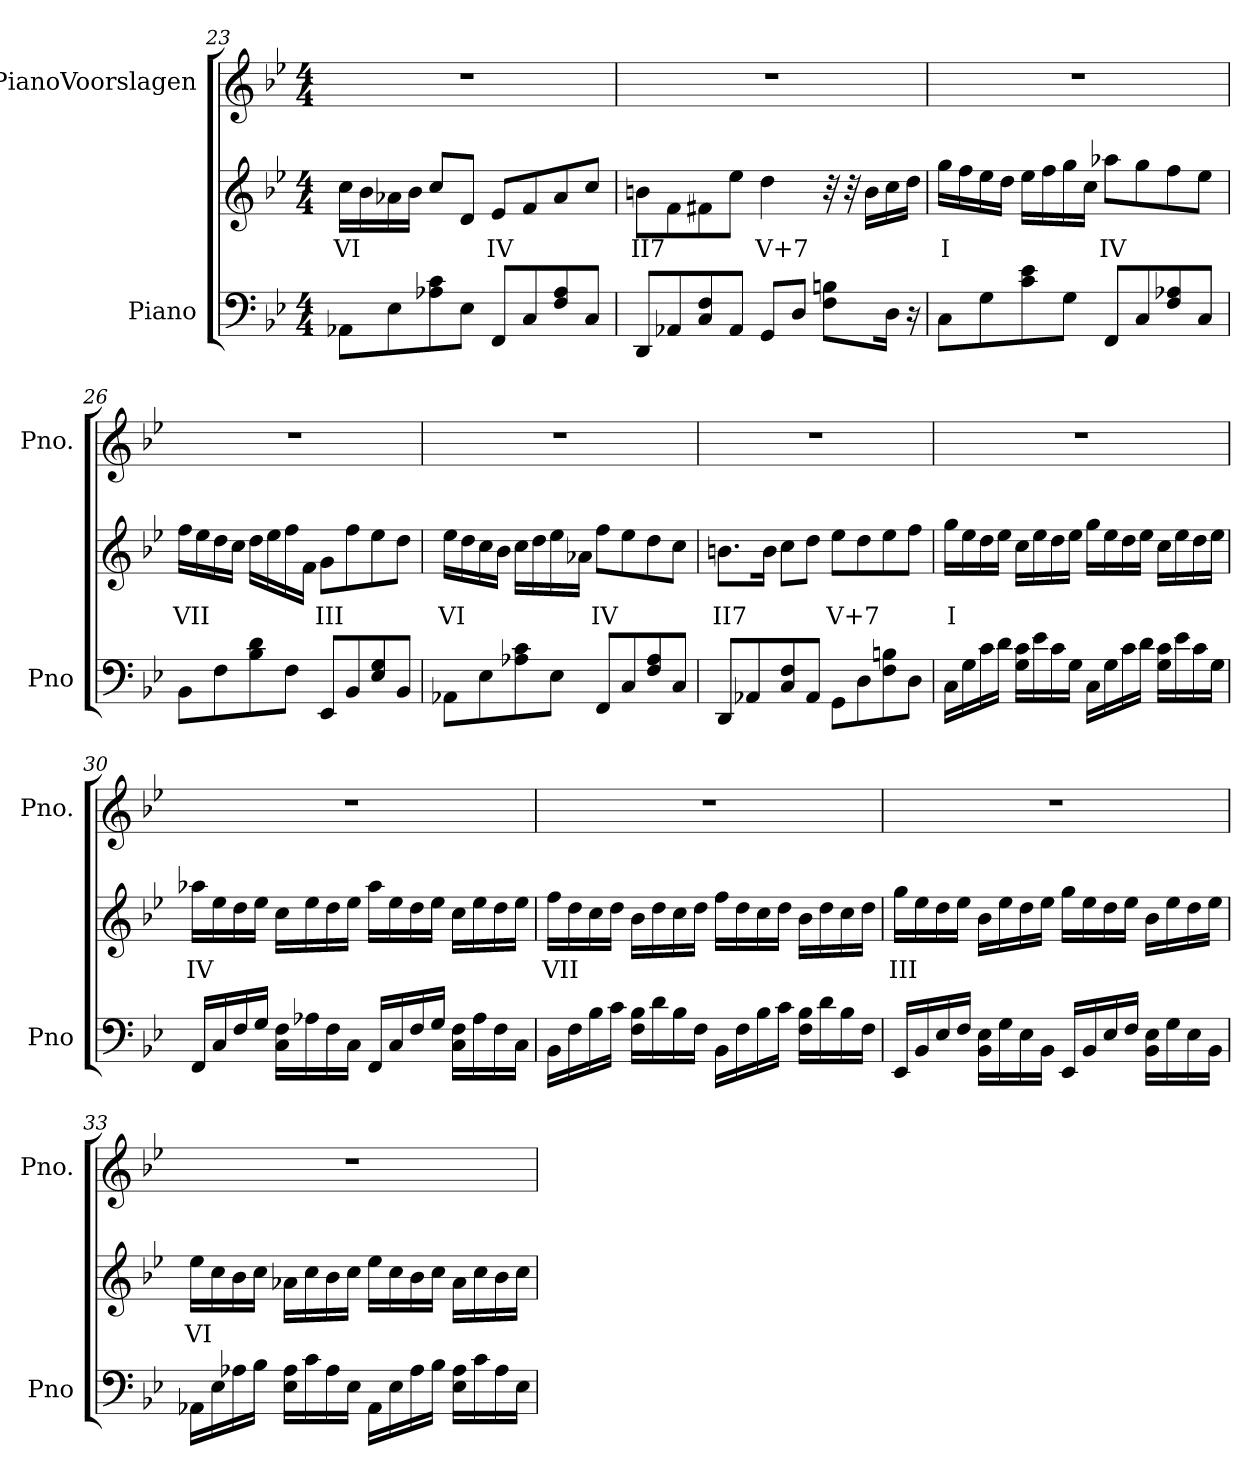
**kern	**kern	**text	**kern
*part2	*part2	*part2	*part1
*staff3	*staff2	*staff2	*staff1
*I"Piano	*	*	*I"PianoVoorslagen
*I'Pno	*	*	*I'Pno.
!!LO:LB:g=z
*clefF4	*clefG2	*	*clefG2
*k[b-e-]	*k[b-e-]	*	*k[b-e-]
*M4/4	*M4/4	*	*M4/4
=23	=23	=23	=23
!	!	!LO:LY:b	!
8AA-X\L	16cc\LL	VI	1r
.	16b-\	.	.
8E-\	16a-X\	.	.
.	16b-\JJ	.	.
8A-X\ 8c\	8cc/L	.	.
8E-\J	8d/J	.	.
!	!	!LO:LY:b	!
8FF/L	8e-/L	IV	.
8C/	8f/	.	.
8F/ 8A-/	8a-/	.	.
8C/J	8cc/J	.	.
!!LO:PB:g=z
=24	=24	=24	=24
!	!	!LO:LY:b	!
8DD/L	8bn\L	II7	1r
8AA-X/	8f\	.	.
8C/ 8F/	8f#X\	.	.
8AA-/J	8ee-\J	.	.
!	!	!LO:LY:b	!
8GG/L	4dd\	V+7	.
8D/J	.	.	.
8F\ 8Bn\L	32r	.	.
.	32r	.	.
.	16b\LL	.	.
16D\Jk	16cc\	.	.
16r	16dd\JJ	.	.
=25	=25	=25	=25
!	!	!LO:LY:b	!
8C\L	16gg\LL	I	1r
.	16ff\	.	.
8G\	16ee-\	.	.
.	16dd\JJ	.	.
8c\ 8e-\	16ee-\LL	.	.
.	16ff\	.	.
8G\J	16gg\	.	.
.	16cc\JJ	.	.
!	!	!LO:LY:b	!
8FF/L	8aa-X\L	IV	.
8C/	8gg\	.	.
8F/ 8A-X/	8ff\	.	.
8C/J	8ee-\J	.	.
=26	=26	=26	=26
!	!	!LO:LY:b	!
8BB-\L	16ff\LL	VII	1r
.	16ee-\	.	.
8F\	16dd\	.	.
.	16cc\JJ	.	.
8B-\ 8d\	16dd\LL	.	.
.	16ee-\	.	.
8F\J	16ff\	.	.
.	16f\JJ	.	.
!	!	!LO:LY:b	!
8EE-/L	8g\L	III	.
8BB-/	8ff\	.	.
8E-/ 8G/	8ee-\	.	.
8BB-/J	8dd\J	.	.
!!LO:LB:g=z
=27	=27	=27	=27
!	!	!LO:LY:b	!
8AA-X\L	16ee-\LL	VI	1r
.	16dd\	.	.
8E-\	16cc\	.	.
.	16b-\JJ	.	.
8A-X\ 8c\	16cc\LL	.	.
.	16dd\	.	.
8E-\J	16ee-\	.	.
.	16a-X\JJ	.	.
!	!	!LO:LY:b	!
8FF/L	8ff\L	IV	.
8C/	8ee-\	.	.
8F/ 8A-/	8dd\	.	.
8C/J	8cc\J	.	.
=28	=28	=28	=28
!	!	!LO:LY:b	!
8DD/L	8.bn\L	II7	1r
8AA-X/	.	.	.
.	16b\Jk	.	.
8C/ 8F/	8cc\L	.	.
8AA-/J	8dd\J	.	.
!	!	!LO:LY:b	!
8GG\L	8ee-\L	V+7	.
8D\	8dd\	.	.
8F\ 8Bn\	8ee-\	.	.
8D\J	8ff\J	.	.
=29	=29	=29	=29
!	!	!LO:LY:b	!
16C\LL	16gg\LL	I	1r
16G\	16ee-\	.	.
16c\	16dd\	.	.
16d\JJ	16ee-\JJ	.	.
16G\ 16c\LL	16cc\LL	.	.
16e-\	16ee-\	.	.
16c\	16dd\	.	.
16G\JJ	16ee-\JJ	.	.
16C\LL	16gg\LL	.	.
16G\	16ee-\	.	.
16c\	16dd\	.	.
16d\JJ	16ee-\JJ	.	.
16G\ 16c\LL	16cc\LL	.	.
16e-\	16ee-\	.	.
16c\	16dd\	.	.
16G\JJ	16ee-\JJ	.	.
!!LO:PB:g=z
=30	=30	=30	=30
!	!	!LO:LY:b	!
16FF/LL	16aa-X\LL	IV	1r
16C/	16ee-\	.	.
16F/	16dd\	.	.
16G/JJ	16ee-\JJ	.	.
16C\ 16F\LL	16cc\LL	.	.
16A-X\	16ee-\	.	.
16F\	16dd\	.	.
16C\JJ	16ee-\JJ	.	.
16FF/LL	16aa-\LL	.	.
16C/	16ee-\	.	.
16F/	16dd\	.	.
16G/JJ	16ee-\JJ	.	.
16C\ 16F\LL	16cc\LL	.	.
16A-\	16ee-\	.	.
16F\	16dd\	.	.
16C\JJ	16ee-\JJ	.	.
=31	=31	=31	=31
!	!	!LO:LY:b	!
16BB-\LL	16ff\LL	VII	1r
16F\	16dd\	.	.
16B-\	16cc\	.	.
16c\JJ	16dd\JJ	.	.
16F\ 16B-\LL	16b-\LL	.	.
16d\	16dd\	.	.
16B-\	16cc\	.	.
16F\JJ	16dd\JJ	.	.
16BB-\LL	16ff\LL	.	.
16F\	16dd\	.	.
16B-\	16cc\	.	.
16c\JJ	16dd\JJ	.	.
16F\ 16B-\LL	16b-\LL	.	.
16d\	16dd\	.	.
16B-\	16cc\	.	.
16F\JJ	16dd\JJ	.	.
=32	=32	=32	=32
!	!	!LO:LY:b	!
16EE-/LL	16gg\LL	III	1r
16BB-/	16ee-\	.	.
16E-/	16dd\	.	.
16F/JJ	16ee-\JJ	.	.
16BB-\ 16E-\LL	16b-\LL	.	.
16G\	16ee-\	.	.
16E-\	16dd\	.	.
16BB-\JJ	16ee-\JJ	.	.
16EE-/LL	16gg\LL	.	.
16BB-/	16ee-\	.	.
16E-/	16dd\	.	.
16F/JJ	16ee-\JJ	.	.
16BB-\ 16E-\LL	16b-\LL	.	.
16G\	16ee-\	.	.
16E-\	16dd\	.	.
16BB-\JJ	16ee-\JJ	.	.
!!LO:LB:g=z
=33	=33	=33	=33
!	!	!LO:LY:b	!
16AA-X\LL	16ee-\LL	VI	1r
16E-\	16cc\	.	.
16A-X\	16b-\	.	.
16B-\JJ	16cc\JJ	.	.
16E-\ 16A-\LL	16a-X\LL	.	.
16c\	16cc\	.	.
16A-\	16b-\	.	.
16E-\JJ	16cc\JJ	.	.
16AA-\LL	16ee-\LL	.	.
16E-\	16cc\	.	.
16A-\	16b-\	.	.
16B-\JJ	16cc\JJ	.	.
16E-\ 16A-\LL	16a-\LL	.	.
16c\	16cc\	.	.
16A-\	16b-\	.	.
16E-\JJ	16cc\JJ	.	.
=	=	=	=
*-	*-	*-	*-
